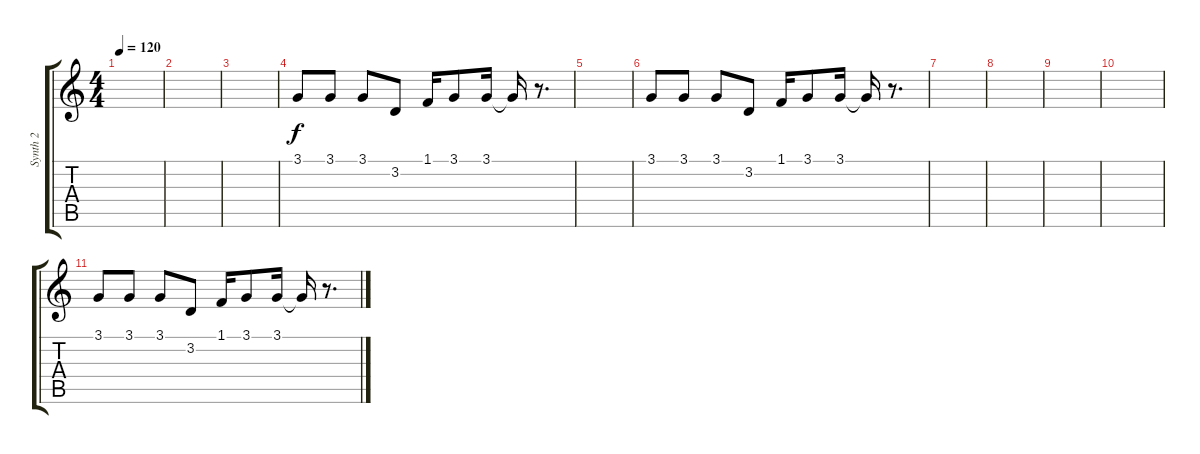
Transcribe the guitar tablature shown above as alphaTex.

\track ("Synth 2" "Synth 2") {instrument tubularbells}
\staff {score tabs}
\tuning (E4 B3 G3 D3 A2 E2) {hide}
\ts (4 4)
\tempo 120
\clef g2
\ks c
|
|
|
3.1.8 3.1.8 3.1.8 3.2.8 1.1.16 3.1.8 3.1.16 3.1{t}.16 r.8{d} |
|
3.1.8 3.1.8 3.1.8 3.2.8 1.1.16 3.1.8 3.1.16 3.1{t}.16 r.8{d} |
|
|
|
|
3.1.8 3.1.8 3.1.8 3.2.8 1.1.16 3.1.8 3.1.16 3.1{t}.16 r.8{d}
